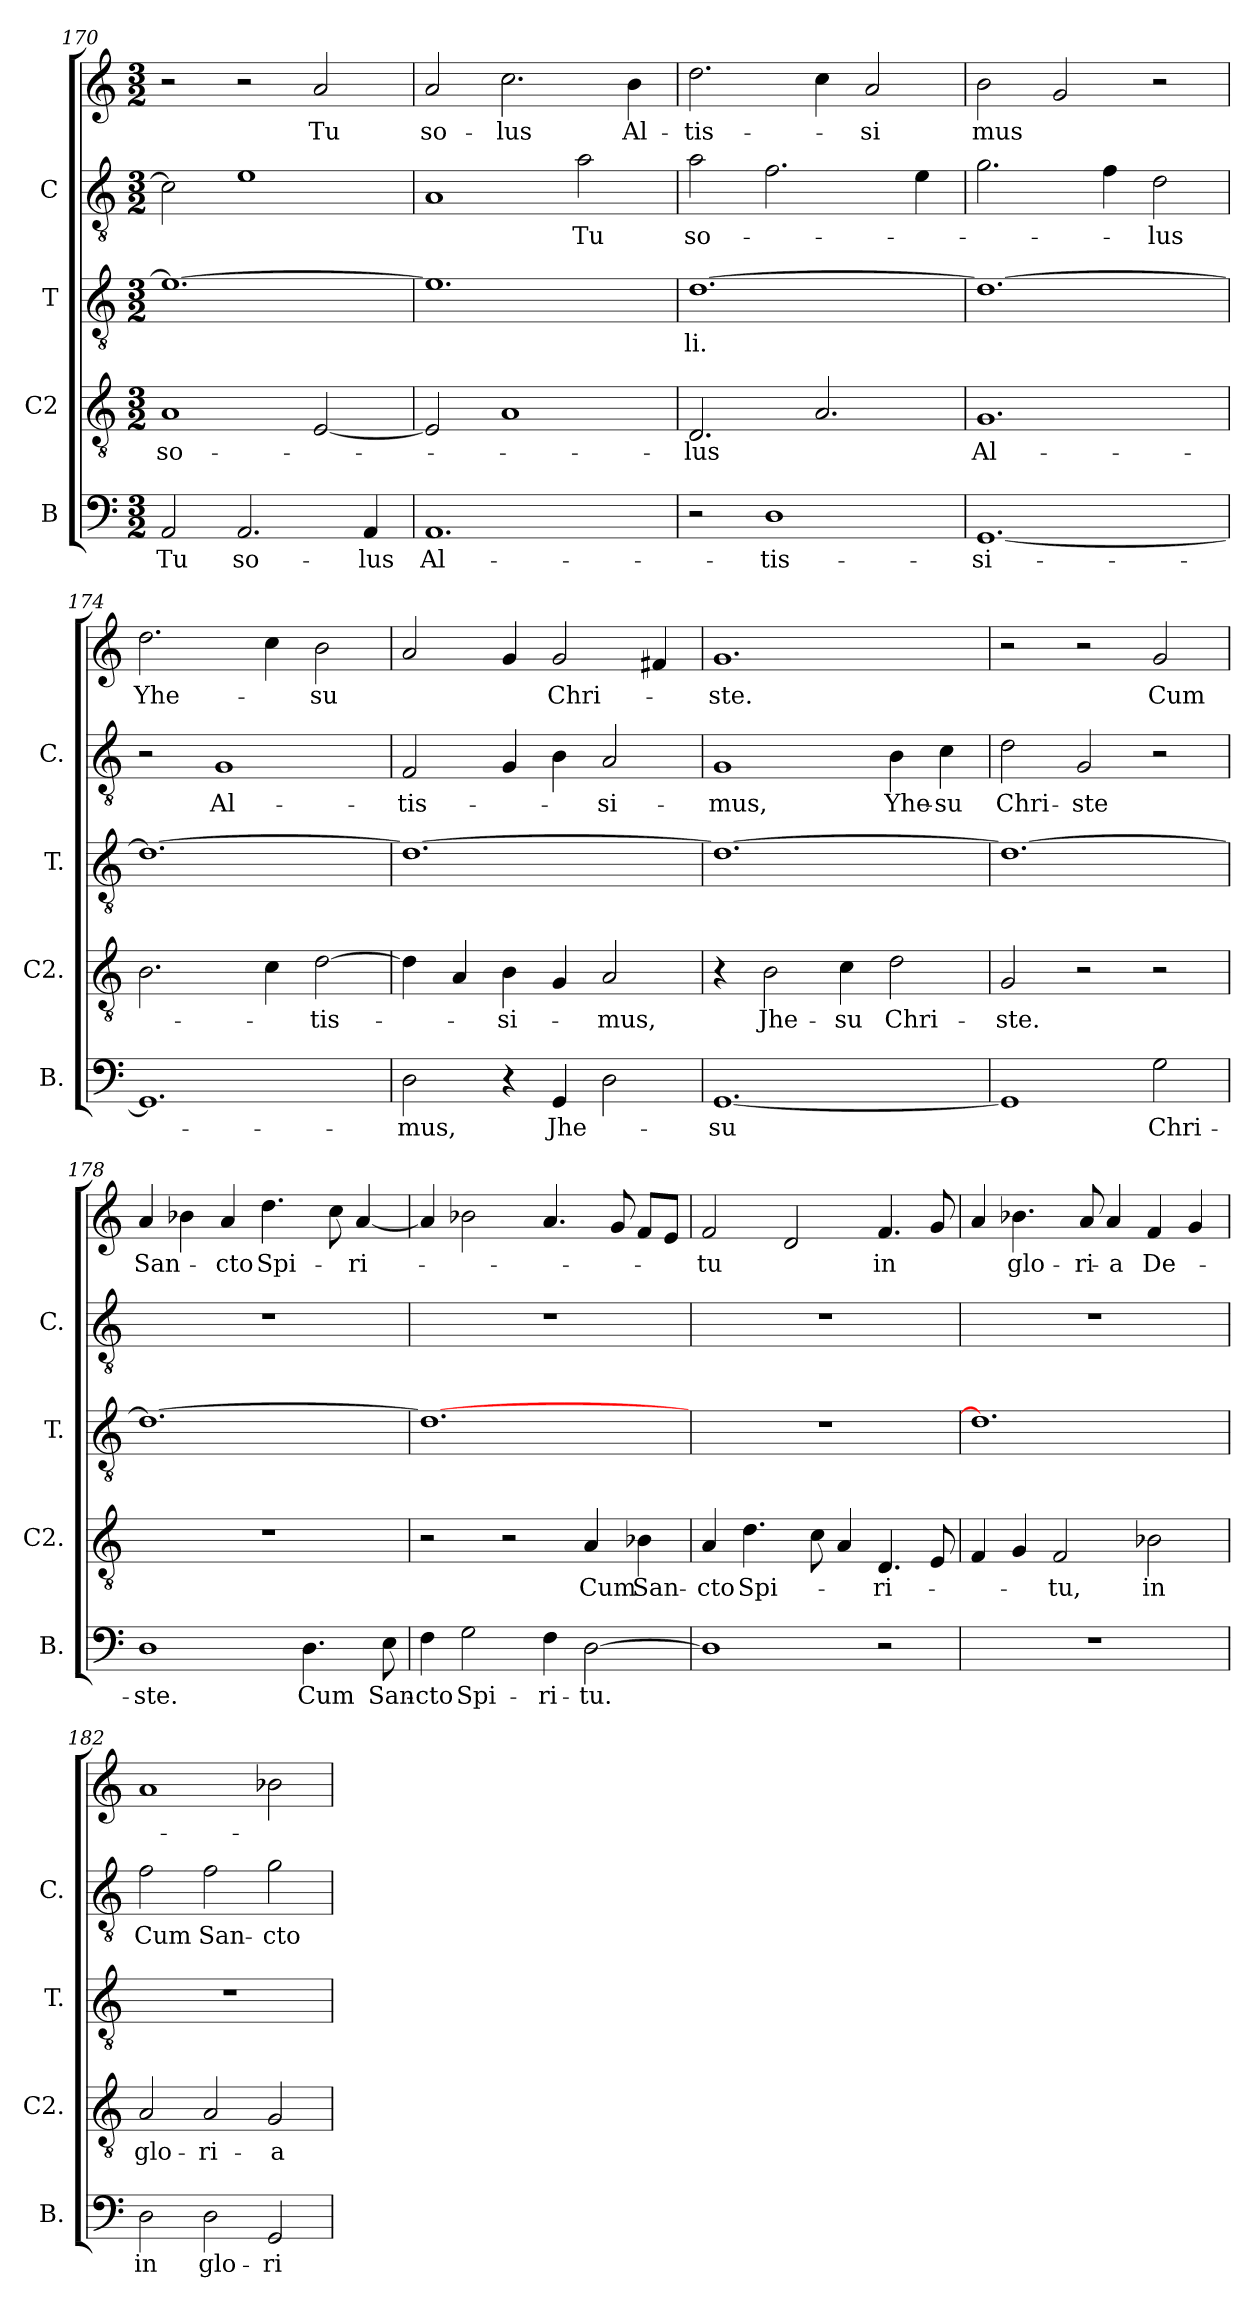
**kern	**text	**kern	**text	**kern	**text	**kern	**text	**kern	**text
*part5	*part5	*part4	*part4	*part3	*part3	*part2	*part2	*part1	*part1
*staff5	*staff5	*staff4	*staff4	*staff3	*staff3	*staff2	*staff2	*staff1	*staff1
*I"B	*	*I"C2	*	*I"T	*	*I"C	*	*	*
*I'B.	*	*I'C2.	*	*I'T.	*	*I'C.	*	*	*
*clefF4	*	*clefGv2	*	*clefGv2	*	*clefGv2	*	*clefG2	*
*ITrd-7c-12	*	*	*	*	*	*	*	*	*
*k[]	*	*k[]	*	*k[]	*	*k[]	*	*k[]	*
*C:	*	*C:	*	*C:	*	*C:	*	*C:	*
*M3/2	*	*M3/2	*	*M3/2	*	*M3/2	*	*M3/2	*
=170	=170	=170	=170	=170	=170	=170	=170	=170	=170
2A/	Tu	1A/	so-	1.e\_	.	2c\]	.	2r	.
2.A/	so-	.	.	.	.	1e/	.	2r	.
.	.	[2E/	.	.	.	.	.	2a/	Tu
4A/	-lus	.	.	.	.	.	.	.	.
=171	=171	=171	=171	=171	=171	=171	=171	=171	=171
1.A/	Al-	2E/]	.	1.e\]	.	1A/	.	2a/	so-
.	.	1A/	.	.	.	.	.	2.cc\	-lus
.	.	.	.	.	.	2a\	Tu	.	.
.	.	.	.	.	.	.	.	4b\	Al-
=172	=172	=172	=172	=172	=172	=172	=172	=172	=172
2r	.	2.D/	-lus	[1.d\	-li.	2a\	so-	2.dd\	-tis-
1d\	-tis-	.	.	.	.	2.f\	.	.	.
.	.	2.A/	.	.	.	.	.	4cc\	.
.	.	.	.	.	.	.	.	2a/	-si
.	.	.	.	.	.	4e\	.	.	.
=173	=173	=173	=173	=173	=173	=173	=173	=173	=173
[1.G/	-si-	1.G/	Al-	1.d\_	.	2.g\	.	2b\	mus
.	.	.	.	.	.	.	.	2g/	.
.	.	.	.	.	.	4f\	.	.	.
.	.	.	.	.	.	2d\	-lus	2r	.
=174	=174	=174	=174	=174	=174	=174	=174	=174	=174
1.G/]	.	2.B\	.	1.d\_	.	2r	.	2.dd\	Yhe-
.	.	.	.	.	.	1G/	Al-	.	.
.	.	4c\	.	.	.	.	.	4cc\	.
.	.	[2d\	-tis-	.	.	.	.	2b\	-su
!!LO:LB:g=z
=175	=175	=175	=175	=175	=175	=175	=175	=175	=175
2d\	-mus,	4d\]	.	1.d\_	.	2F/	-tis-	2a/	.
.	.	4A/	.	.	.	.	.	.	.
4r	.	4B\	-si-	.	.	4G/	.	4g/	.
4G/	Jhe-	4G/	.	.	.	4B\	.	2g/	Chri-
2d\	.	2A/	-mus,	.	.	2A/	-si-	.	.
.	.	.	.	.	.	.	.	4f#X/	.
=176	=176	=176	=176	=176	=176	=176	=176	=176	=176
[1.G/	-su	4r	.	1.d\_	.	1G/	-mus,	1.g/	-ste.
.	.	2B\	Jhe-	.	.	.	.	.	.
.	.	4c\	-su	.	.	.	.	.	.
.	.	2d\	Chri-	.	.	4B\	Yhe-	.	.
.	.	.	.	.	.	4c\	-su	.	.
=177	=177	=177	=177	=177	=177	=177	=177	=177	=177
1G/]	.	2G/	-ste.	1.d\_	.	2d\	Chri-	2r	.
.	.	2r	.	.	.	2G/	-ste	2r	.
2g\	Chri-	2r	.	.	.	2r	.	2g/	Cum
=178	=178	=178	=178	=178	=178	=178	=178	=178	=178
1d\	-ste.	1.r	.	1.d\_	.	1.r	.	4a/	San-
.	.	.	.	.	.	.	.	4b-X\	.
.	.	.	.	.	.	.	.	4a/	-cto
.	.	.	.	.	.	.	.	4.dd\	Spi-
4.d\	Cum	.	.	.	.	.	.	.	.
.	.	.	.	.	.	.	.	8cc\	.
.	.	.	.	.	.	.	.	[4a/	-ri-
8e\	San-	.	.	.	.	.	.	.	.
=179	=179	=179	=179	=179	=179	=179	=179	=179	=179
4f\	-cto	2r	.	1.d\_	.	1.r	.	4a/]	.
2g\	Spi-	.	.	.	.	.	.	2b-X\	.
.	.	2r	.	.	.	.	.	.	.
4f\	-ri-	.	.	.	.	.	.	4.a/	.
[2d\	-tu.	4A/	Cum	.	.	.	.	.	.
.	.	.	.	.	.	.	.	8g/	.
.	.	4B-X\	San-	.	.	.	.	8f/L	.
.	.	.	.	.	.	.	.	8e/J	.
!!LO:PB:g=z
=180	=180	=180	=180	=180	=180	=180	=180	=180	=180
1d\]	.	4A/	-cto	1.r	.	1.r	.	2f/	-tu
.	.	4.d\	Spi-	.	.	.	.	.	.
.	.	.	.	.	.	.	.	2d/	.
.	.	8c\	.	.	.	.	.	.	.
.	.	4A/	.	.	.	.	.	.	.
2r	.	4.D/	-ri-	.	.	.	.	4.f/	in
.	.	8E/	.	.	.	.	.	8g/	.
=181	=181	=181	=181	=181	=181	=181	=181	=181	=181
1.r	.	4F/	.	1.d\]	.	1.r	.	4a/	.
.	.	4G/	.	.	.	.	.	4.b-X\	glo-
.	.	2F/	-tu,	.	.	.	.	.	.
.	.	.	.	.	.	.	.	8a/	-ri-
.	.	.	.	.	.	.	.	4a/	-a
.	.	2B-X\	in	.	.	.	.	4f/	De-
.	.	.	.	.	.	.	.	4g/	.
=182	=182	=182	=182	=182	=182	=182	=182	=182	=182
2d\	in	2A/	glo-	1.r	.	2f\	Cum	1a/	.
2d\	glo-	2A/	-ri-	.	.	2f\	San-	.	.
2G/	-ri-	2G/	-a	.	.	2g\	-cto	2b-X\	.
=	=	=	=	=	=	=	=	=	=
*-	*-	*-	*-	*-	*-	*-	*-	*-	*-
